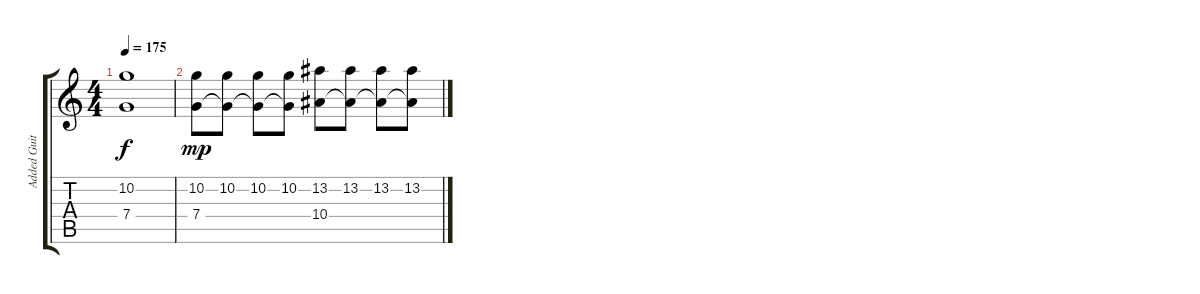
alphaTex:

\track ("Added Guitar" "Added Guit") {instrument distortionguitar}
\staff {score tabs}
\tuning (D4 A3 F3 C3 G2 C2) {hide}
\ts (4 4)
\tempo 175
\clef g2
\ks c
(10.2{t} 7.4{t}).1{dy f} |
(10.2 7.4).8{dy mp} (10.2 7.4{t}).8 (10.2 7.4{t}).8 (10.2 7.4{t}).8 (13.2 10.4).8 (13.2 10.4{t}).8 (13.2 10.4{t}).8 (13.2 10.4{t}).8
